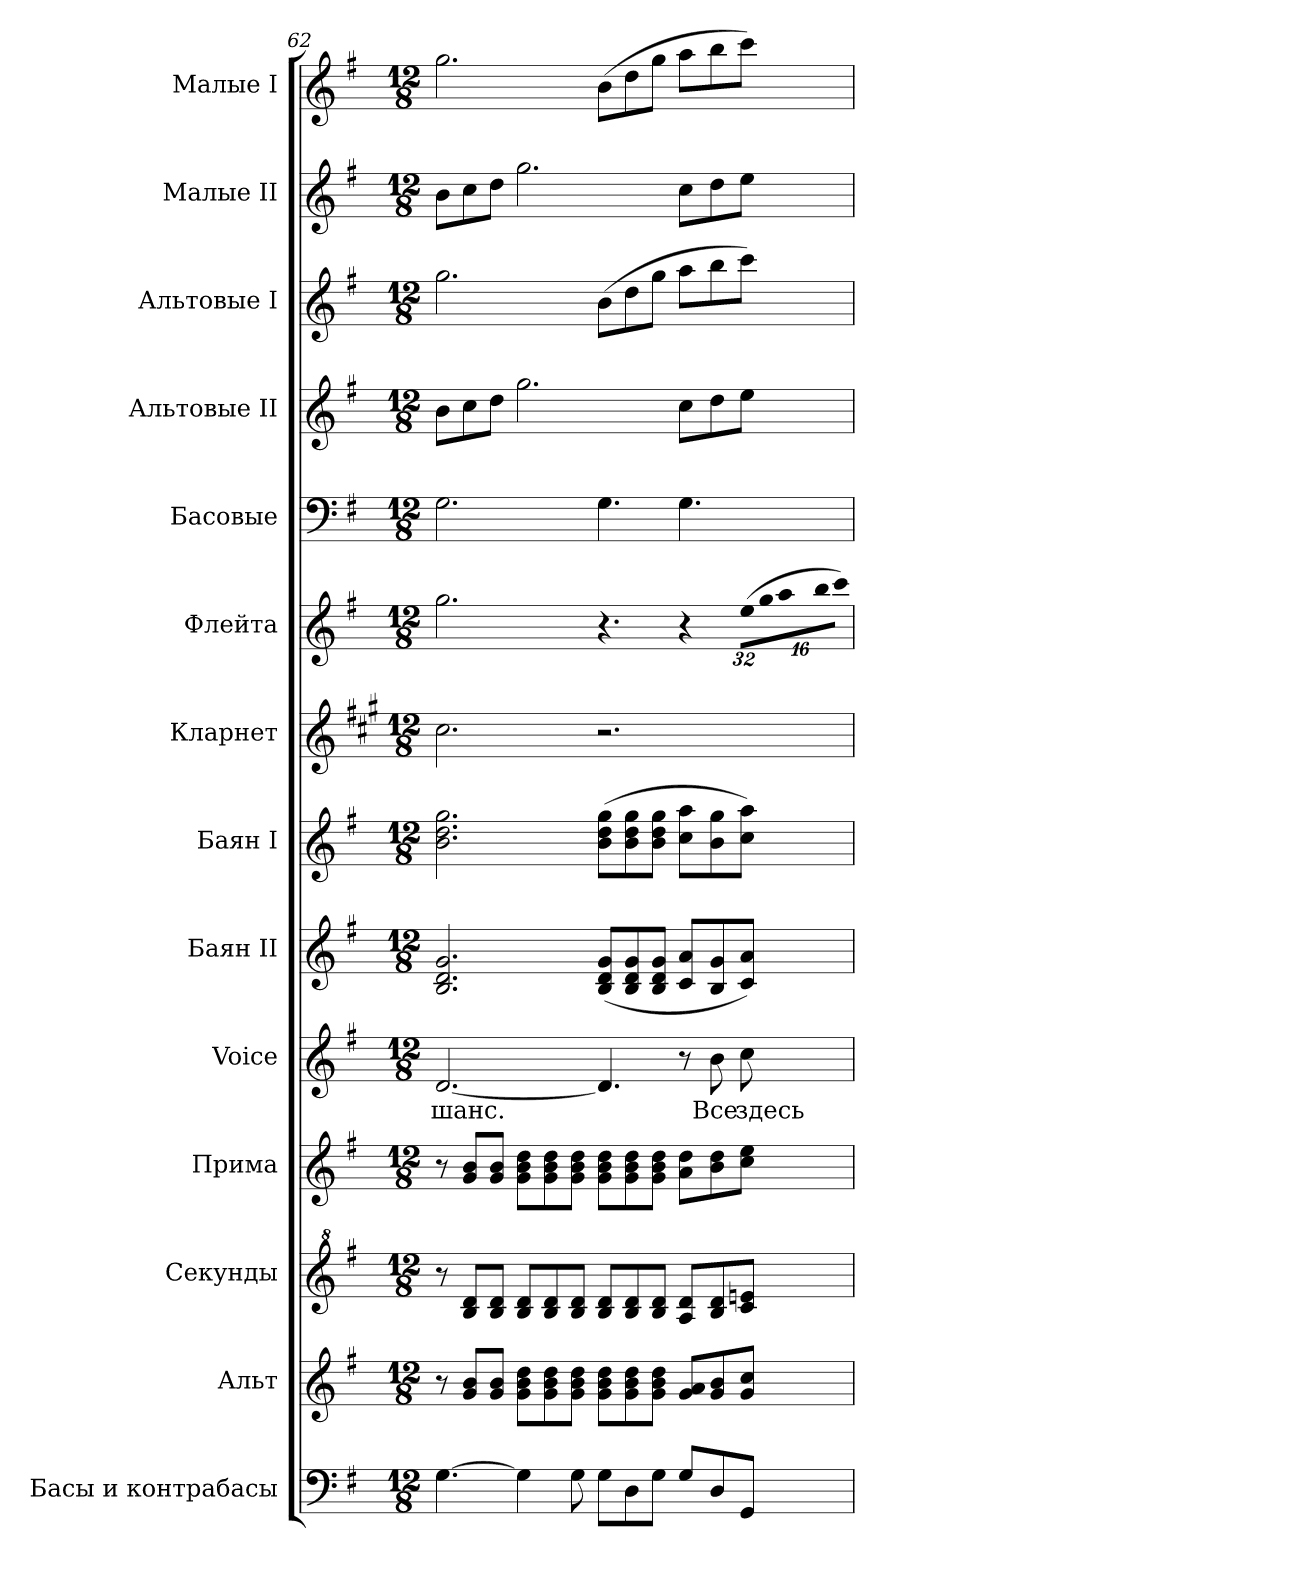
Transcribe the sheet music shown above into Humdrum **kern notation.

**kern	**kern	**kern	**kern	**kern	**text	**kern	**kern	**kern	**kern	**kern	**kern	**kern	**kern	**kern
*part14	*part13	*part12	*part11	*part10	*part10	*part9	*part8	*part7	*part6	*part5	*part4	*part3	*part2	*part1
*staff14	*staff13	*staff12	*staff11	*staff10	*staff10	*staff9	*staff8	*staff7	*staff6	*staff5	*staff4	*staff3	*staff2	*staff1
*I"Басы и контрабасы	*I"Альт	*I"Секунды	*I"Прима	*I"Voice	*	*I"Баян II	*I"Баян I	*I"Кларнет	*I"Флейта	*I"Басовые	*I"Альтовые II	*I"Альтовые I	*I"Малые II	*I"Малые I
*	*	*	*	*I'Voice	*	*	*	*	*	*	*	*	*	*
*clefF4	*clefG2	*clefG^2	*clefG2	*clefG2	*	*clefG2	*clefG2	*clefG2	*clefG2	*clefF4	*clefG2	*clefG2	*clefG2	*clefG2
*ITrd7c12	*ITrd7c12	*ITrd7c12	*ITrd7c12	*	*	*	*	*ITrd1c2	*	*	*	*	*	*
*k[f#]	*k[f#]	*k[f#]	*k[f#]	*k[f#]	*	*k[f#]	*k[f#]	*k[f#]	*k[f#]	*k[f#]	*k[f#]	*k[f#]	*k[f#]	*k[f#]
*G:	*G:	*G:	*G:	*G:	*	*G:	*G:	*G:	*G:	*G:	*G:	*G:	*G:	*G:
*M12/8	*M12/8	*M12/8	*M12/8	*M12/8	*	*M12/8	*M12/8	*M12/8	*M12/8	*M12/8	*M12/8	*M12/8	*M12/8	*M12/8
=62	=62	=62	=62	=62	=62	=62	=62	=62	=62	=62	=62	=62	=62	=62
!	!	!	!	!	!LO:LY:b:color=#000000	!	!	!	!	!	!	!	!	!
[>4.GGi\	8r	8r	8r	[<2.di/	шанс.	2.Bi/ 2.di 2.gi	2.bi\ 2.ddi 2.ggi	2.bi\	2.ggi\	2.Gi\	8bi\L	2.ggi\	8bi\L	2.ggi\
.	8Gi/ 8BiL	8Bi/ 8diL	8Gi/ 8BiL	.	.	.	.	.	.	.	8cci\	.	8cci\	.
.	8Gi/ 8BiJ	8Bi/ 8diJ	8Gi/ 8BiJ	.	.	.	.	.	.	.	8ddi\J	.	8ddi\J	.
4GGi\]	8Gi\ 8Bi 8diL	8Bi/ 8diL	8Gi\ 8Bi 8diL	.	.	.	.	.	.	.	2.ggi\	.	2.ggi\	.
.	8Gi\ 8Bi 8di	8Bi/ 8di	8Gi\ 8Bi 8di	.	.	.	.	.	.	.	.	.	.	.
8GGi\	8Gi\ 8Bi 8diJ	8Bi/ 8diJ	8Gi\ 8Bi 8diJ	.	.	.	.	.	.	.	.	.	.	.
8GGi\L	8Gi\ 8Bi 8diL	8Bi/ 8diL	8Gi\ 8Bi 8diL	4.di/]	.	(8Bi/ 8di 8giL	(8bi\ 8ddi 8ggiL	2.r	4.r	4.Gi\	.	(8bi\L	.	(8bi\L
8DDi\	8Gi\ 8Bi 8di	8Bi/ 8di	8Gi\ 8Bi 8di	.	.	8Bi/ 8di 8gi	8bi\ 8ddi 8ggi	.	.	.	.	8ddi\	.	8ddi\
8GGi\J	8Gi\ 8Bi 8diJ	8Bi/ 8diJ	8Gi\ 8Bi 8diJ	.	.	8Bi/ 8di 8giJ	8bi\ 8ddi 8ggiJ	.	.	.	.	8ggi\J	.	8ggi\J
8GGi/L	8Gi/ 8AiL	8Ai/ 8diL	8Ai\ 8diL	8r	.	8ci/ 8aiL	8cci\ 8aaiL	.	4r	4.Gi\	8cci\L	8aai\L	8cci\L	8aai\L
!	!	!	!	!	!LO:LY:b:color=#000000	!	!	!	!	!	!	!	!	!
8DDi/	8Gi/ 8Bi	8Bi/ 8di	8Bi\ 8di	8bi\	Все	8Bi/ 8gi	8bi\ 8ggi	.	.	.	8ddi\	8bbi\	8ddi\	8bbi\
!	!	!	!	!	!LO:LY:b:color=#000000	!	!	!	!	!	!	!	!	!
*	*	*	*	*	*	*	*	*	*Xbrackettup	*	*	*	*	*
!	!	!	!	!	!	!	!	!	!LO:N:vis=32	!	!	!	!	!
8GGGi/J	8Gi/ 8ciJ	8ci/ 8eniJ	8ci\ 8eiJ	8cci\	здесь	8ci/ 8aiJ)	8cci\ 8aaiJ)	.	(1024%25eei\LLL	.	8eei\J	8ccci\J)	8eei\J	8ccci\J)
!	!	!	!	!	!	!	!	!	!LO:N:vis=32	!	!	!	!	!
.	.	.	.	.	.	.	.	.	512%13ggi\	.	.	.	.	.
!	!	!	!	!	!	!	!	!	!LO:N:vis=32	!	!	!	!	!
.	.	.	.	.	.	.	.	.	1024%25aai\	.	.	.	.	.
!	!	!	!	!	!	!	!	!	!LO:N:vis=32	!	!	!	!	!
.	.	.	.	.	.	.	.	.	512%13bbi\	.	.	.	.	.
!	!	!	!	!	!	!	!	!	!LO:N:vis=32	!	!	!	!	!
.	.	.	.	.	.	.	.	.	512%13ccci\JJJ)	.	.	.	.	.
=	=	=	=	=	=	=	=	=	=	=	=	=	=	=
*-	*-	*-	*-	*-	*-	*-	*-	*-	*-	*-	*-	*-	*-	*-
